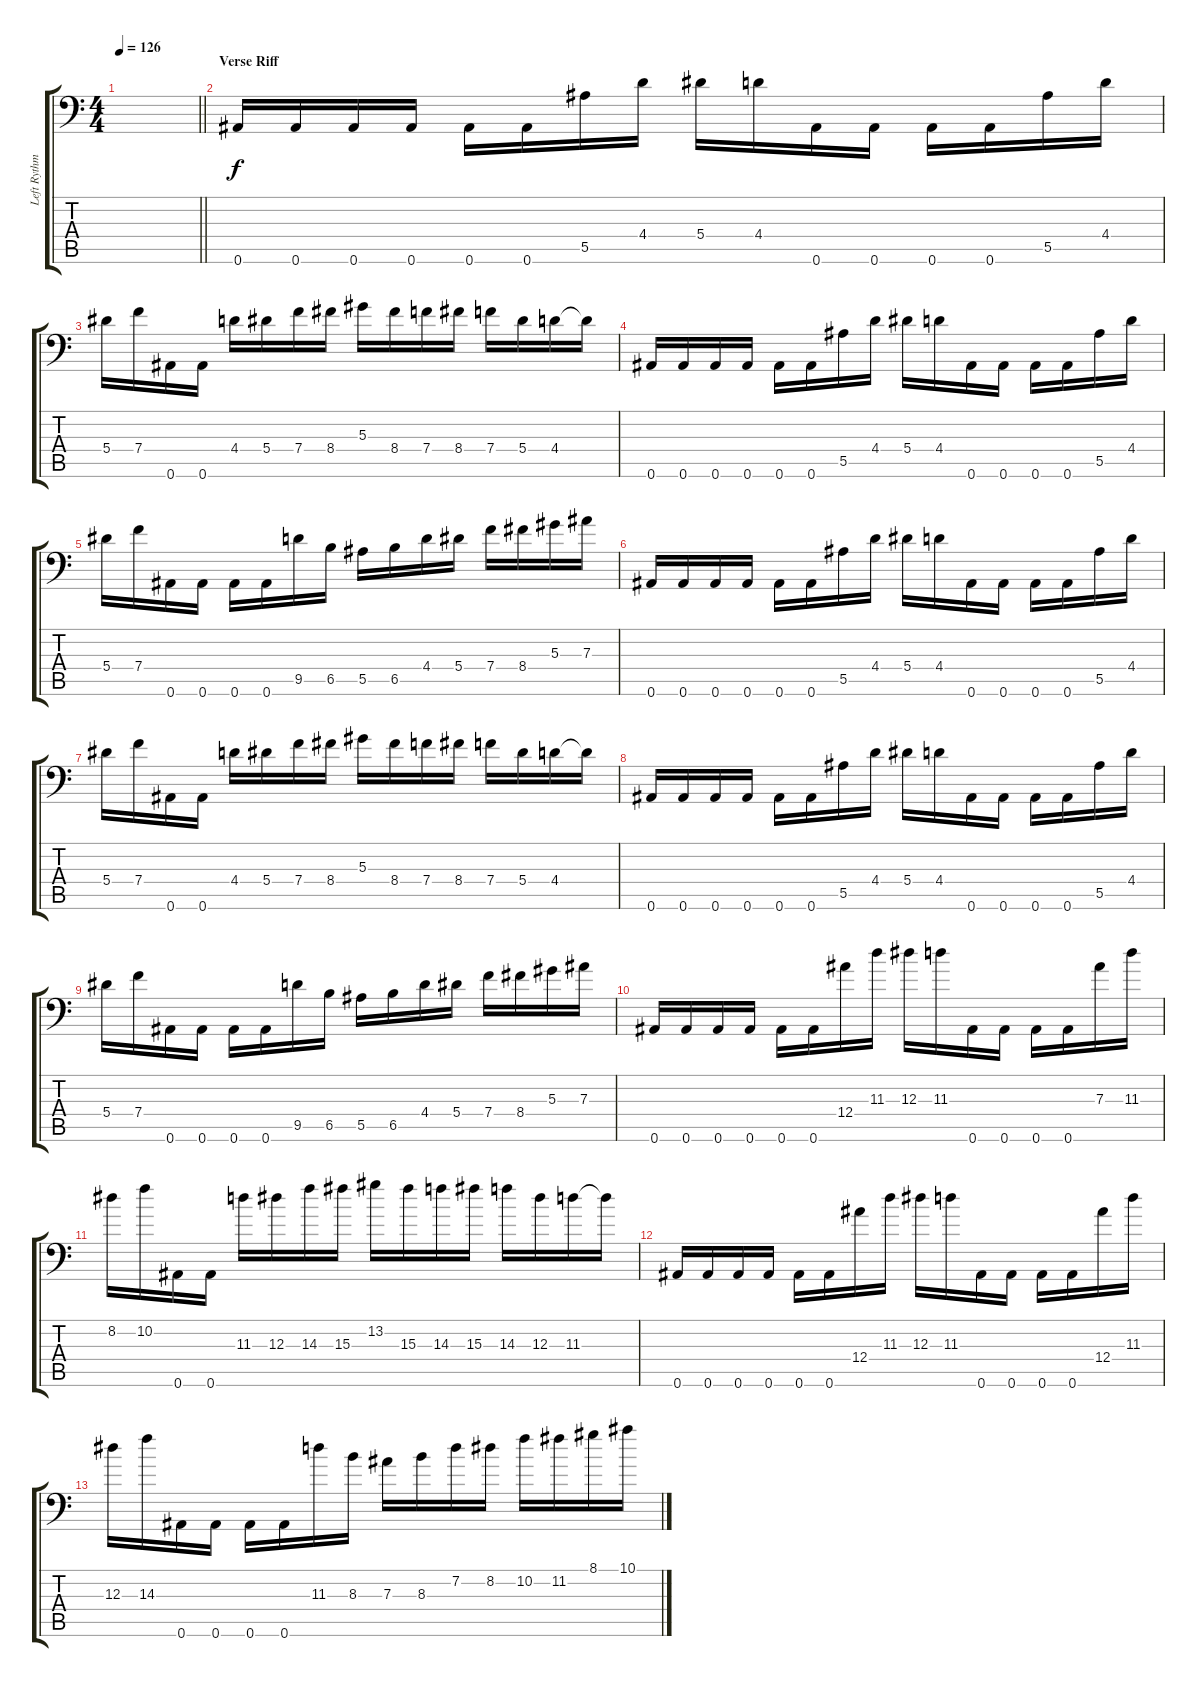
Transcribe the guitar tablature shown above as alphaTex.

\track ("Left Rythm" "Left Rythm") {instrument distortionguitar}
\staff {score tabs}
\tuning (C4 G3 Eb3 Bb2 F2 Bb1) {hide}
\ts (4 4)
\tempo 126
\clef f4
\barLineRight lightlight
\ks c
|
\section ("" "Verse Riff")
0.6.16 0.6.16 0.6.16 0.6.16 0.6.16 0.6.16 5.5.16 4.4.16 5.4.16 4.4.16 0.6.16 0.6.16 0.6.16 0.6.16 5.5.16 4.4.16 |
5.4.16 7.4.16 0.6.16 0.6.16 4.4.16 5.4.16 7.4.16 8.4.16 5.3.16 8.4.16 7.4.16 8.4.16 7.4.16 5.4.16 4.4.16 4.4{t}.16 |
0.6.16 0.6.16 0.6.16 0.6.16 0.6.16 0.6.16 5.5.16 4.4.16 5.4.16 4.4.16 0.6.16 0.6.16 0.6.16 0.6.16 5.5.16 4.4.16 |
5.4.16 7.4.16 0.6.16 0.6.16 0.6.16 0.6.16 9.5.16 6.5.16 5.5.16 6.5.16 4.4.16 5.4.16 7.4.16 8.4.16 5.3.16 7.3.16 |
0.6.16 0.6.16 0.6.16 0.6.16 0.6.16 0.6.16 5.5.16 4.4.16 5.4.16 4.4.16 0.6.16 0.6.16 0.6.16 0.6.16 5.5.16 4.4.16 |
5.4.16 7.4.16 0.6.16 0.6.16 4.4.16 5.4.16 7.4.16 8.4.16 5.3.16 8.4.16 7.4.16 8.4.16 7.4.16 5.4.16 4.4.16 4.4{t}.16 |
0.6.16 0.6.16 0.6.16 0.6.16 0.6.16 0.6.16 5.5.16 4.4.16 5.4.16 4.4.16 0.6.16 0.6.16 0.6.16 0.6.16 5.5.16 4.4.16 |
5.4.16 7.4.16 0.6.16 0.6.16 0.6.16 0.6.16 9.5.16 6.5.16 5.5.16 6.5.16 4.4.16 5.4.16 7.4.16 8.4.16 5.3.16 7.3.16 |
0.6.16 0.6.16 0.6.16 0.6.16 0.6.16 0.6.16 12.4.16 11.3.16 12.3.16 11.3.16 0.6.16 0.6.16 0.6.16 0.6.16 7.3.16 11.3.16 |
8.2.16 10.2.16 0.6.16 0.6.16 11.3.16 12.3.16 14.3.16 15.3.16 13.2.16 15.3.16 14.3.16 15.3.16 14.3.16 12.3.16 11.3.16 11.3{t}.16 |
0.6.16 0.6.16 0.6.16 0.6.16 0.6.16 0.6.16 12.4.16 11.3.16 12.3.16 11.3.16 0.6.16 0.6.16 0.6.16 0.6.16 12.4.16 11.3.16 |
12.3.16 14.3.16 0.6.16 0.6.16 0.6.16 0.6.16 11.3.16 8.3.16 7.3.16 8.3.16 7.2.16 8.2.16 10.2.16 11.2.16 8.1.16 10.1.16
